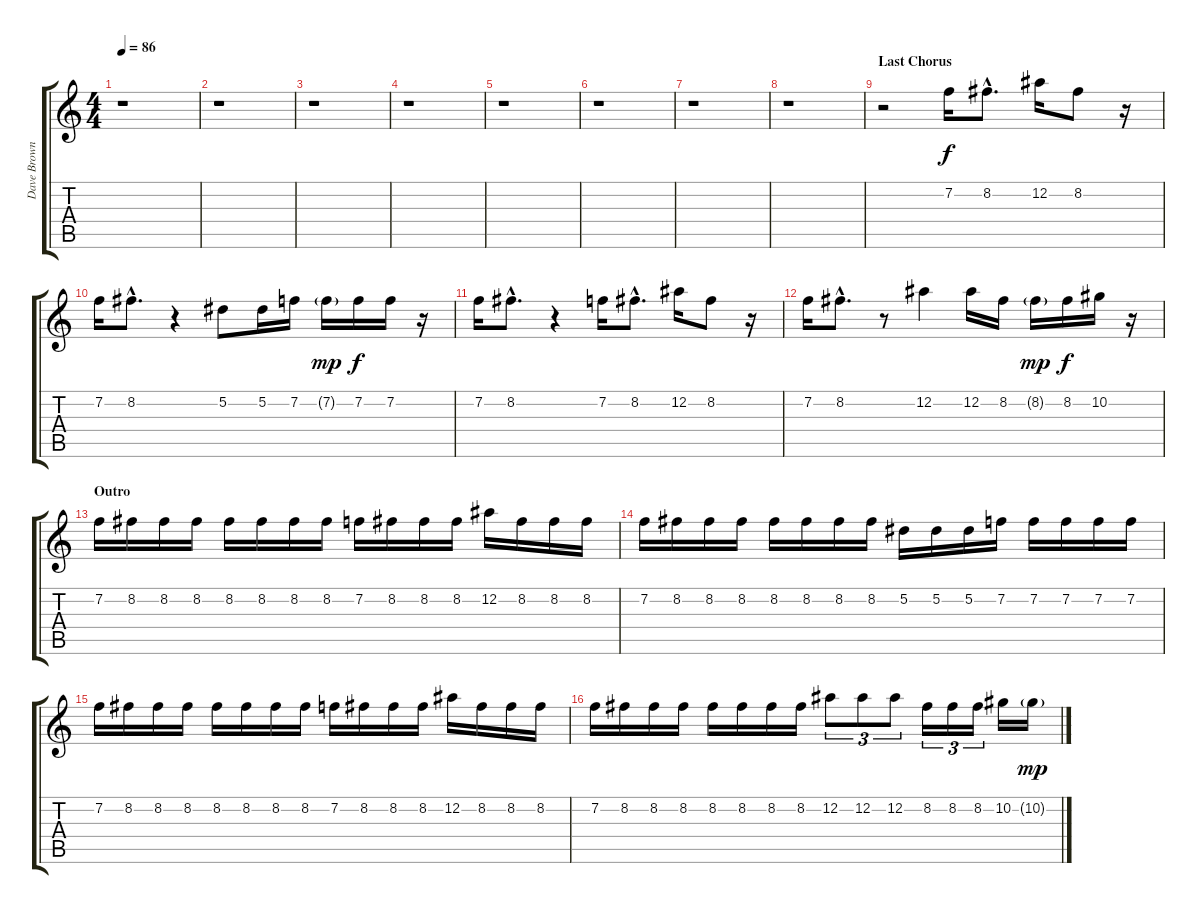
\track ("Dave Brownsound - Guitar Octaver" "Dave Brown") {instrument distortionguitar}
\staff {score tabs}
\tuning (Eb4 Bb3 Gb3 Db3 Ab2 Eb2) {hide}
\ts (4 4)
\tempo 86
\clef g2
\ks c
r.1{dy f} |
r.1 |
r.1 |
r.1 |
r.1 |
r.1 |
r.1 |
r.1 |
\section ("" "Last Chorus")
r.2{volume 10} 7.2.16 8.2{hac}.8{d} 12.2.16 8.2.8 r.16 |
7.2.16 8.2{hac}.8{d} r.4 5.2.8 5.2.16 7.2.16 7.2{g}.16{dy mp} 7.2.16{dy f} 7.2.16 r.16 |
7.2.16 8.2{hac}.8{d} r.4 7.2.16 8.2{hac}.8{d} 12.2.16 8.2.8 r.16 |
7.2.16 8.2{hac}.8{d} r.8 12.2.4 12.2.16 8.2.16 8.2{g}.16{dy mp} 8.2.16{dy f} 10.2.16 r.16 |
\section ("" "Outro")
7.2.16 8.2.16 8.2.16 8.2.16 8.2.16 8.2.16 8.2.16 8.2.16 7.2.16 8.2.16 8.2.16 8.2.16 12.2.16 8.2.16 8.2.16 8.2.16 |
7.2.16 8.2.16 8.2.16 8.2.16 8.2.16 8.2.16 8.2.16 8.2.16 5.2.16 5.2.16 5.2.16 7.2.16 7.2.16 7.2.16 7.2.16 7.2.16 |
7.2.16 8.2.16 8.2.16 8.2.16 8.2.16 8.2.16 8.2.16 8.2.16 7.2.16 8.2.16 8.2.16 8.2.16 12.2.16 8.2.16 8.2.16 8.2.16 |
7.2.16 8.2.16 8.2.16 8.2.16 8.2.16 8.2.16 8.2.16 8.2.16 12.2.8{tu (3 2)} 12.2.8{tu (3 2)} 12.2.8{tu (3 2)} 8.2.16{tu (3 2)} 8.2.16{tu (3 2)} 8.2.16{tu (3 2)} 10.2.16 10.2{g}.16{dy mp}
